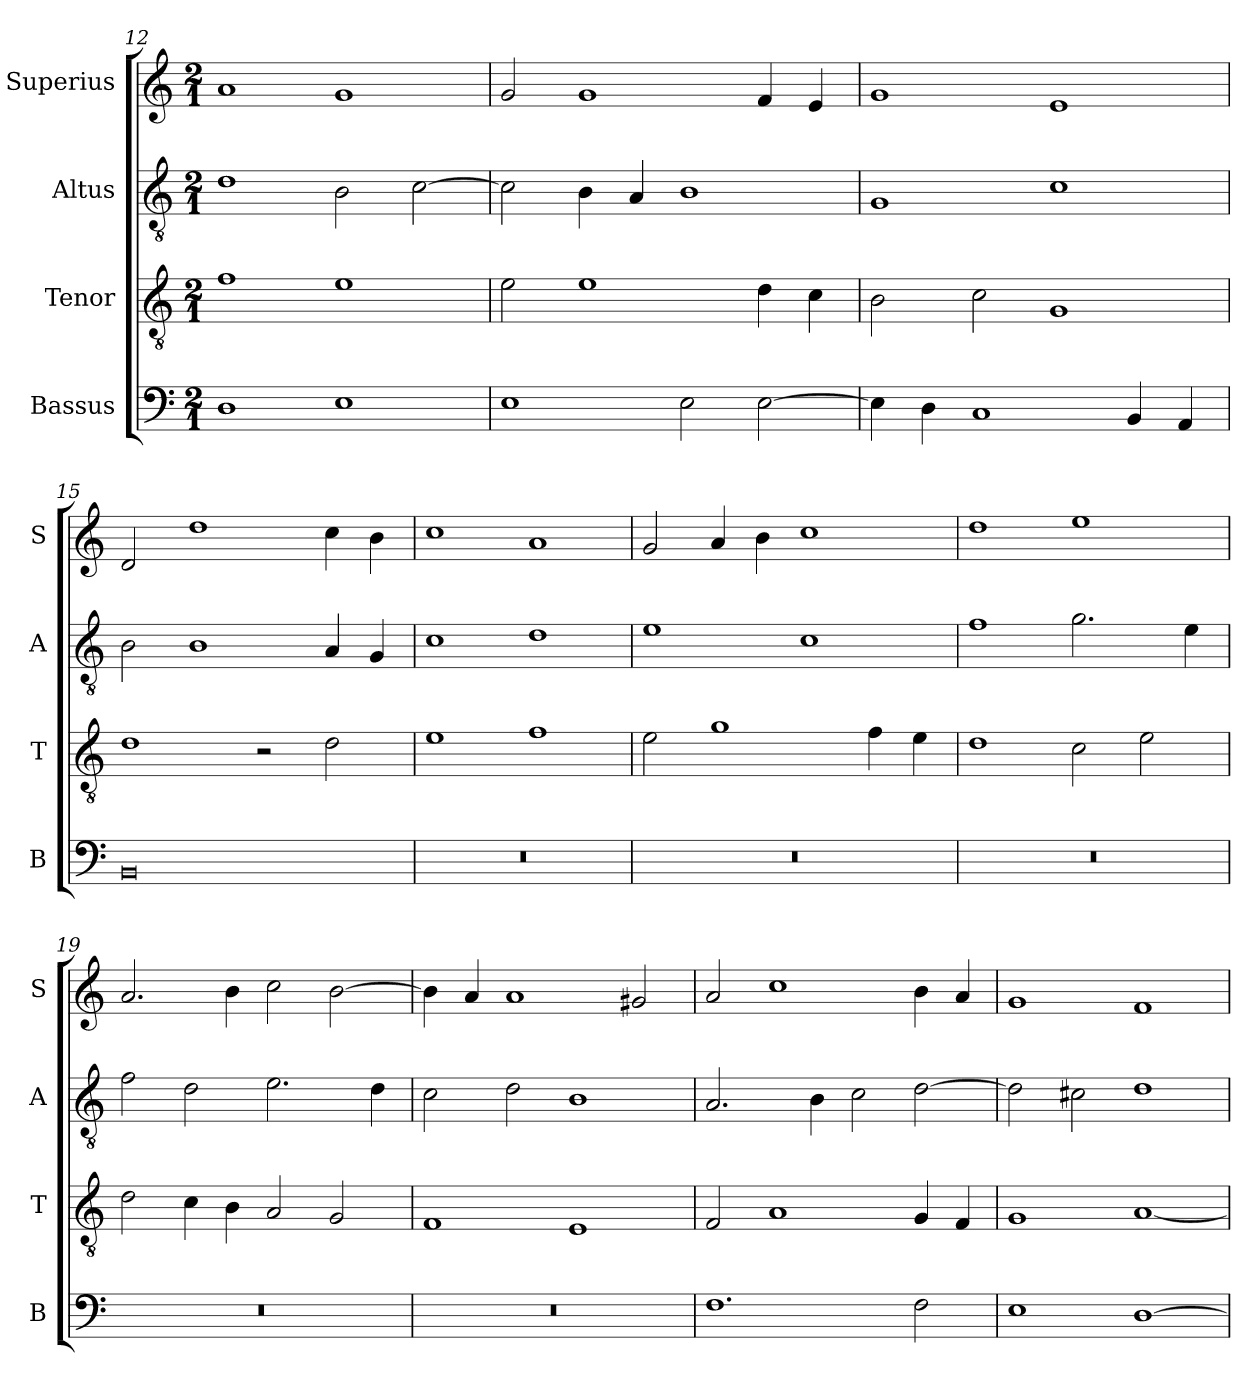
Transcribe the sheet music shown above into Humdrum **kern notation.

**kern	**kern	**kern	**kern
*part4	*part3	*part2	*part1
*staff4	*staff3	*staff2	*staff1
*I"Bassus	*I"Tenor	*I"Altus	*I"Superius
*I'B	*I'T	*I'A	*I'S
*clefF4	*clefGv2	*clefGv2	*clefG2
*k[]	*k[]	*k[]	*k[]
*M2/1	*M2/1	*M2/1	*M2/1
=12	=12	=12	=12
1D	1f	1d	1a
1E	1e	2B\	1g
.	.	[2c\	.
=13	=13	=13	=13
1E	2e\	2c\]	2g/
.	1e	4B\	1g
.	.	4A/	.
2E\	.	1B	.
[2E\	4d\	.	4f/
.	4c\	.	4e/
=14	=14	=14	=14
4E\]	2B\	1G	1g
4D\	.	.	.
1C	2c\	.	.
.	1G	1c	1e
4BB/	.	.	.
4AA/	.	.	.
=15	=15	=15	=15
0BB	1d	2B\	2d/
.	.	1B	1dd
.	2r	.	.
.	2d\	4A/	4cc\
.	.	4G/	4b\
=16	=16	=16	=16
0r	1e	1c	1cc
.	1f	1d	1a
=17	=17	=17	=17
0r	2e\	1e	2g/
.	1g	.	4a/
.	.	.	4b\
.	.	1c	1cc
.	4f\	.	.
.	4e\	.	.
=18	=18	=18	=18
0r	1d	1f	1dd
.	2c\	2.g\	1ee
.	2e\	.	.
.	.	4e\	.
=19	=19	=19	=19
0r	2d\	2f\	2.a/
.	4c\	2d\	.
.	4B\	.	4b\
.	2A/	2.e\	2cc\
.	2G/	.	[2b\
.	.	4d\	.
=20	=20	=20	=20
0r	1F	2c\	4b\]
.	.	.	4a/
.	.	2d\	1a
.	1E	1B	.
.	.	.	2g#X/
=21	=21	=21	=21
1.F	2F/	2.A/	2a/
.	1A	.	1cc
.	.	4B\	.
.	.	2c\	.
2F\	4G/	[2d\	4b\
.	4F/	.	4a/
=22	=22	=22	=22
1E	1G	2d\]	1g
.	.	2c#X\	.
[1D	[1A	1d	1f
=	=	=	=
*-	*-	*-	*-
